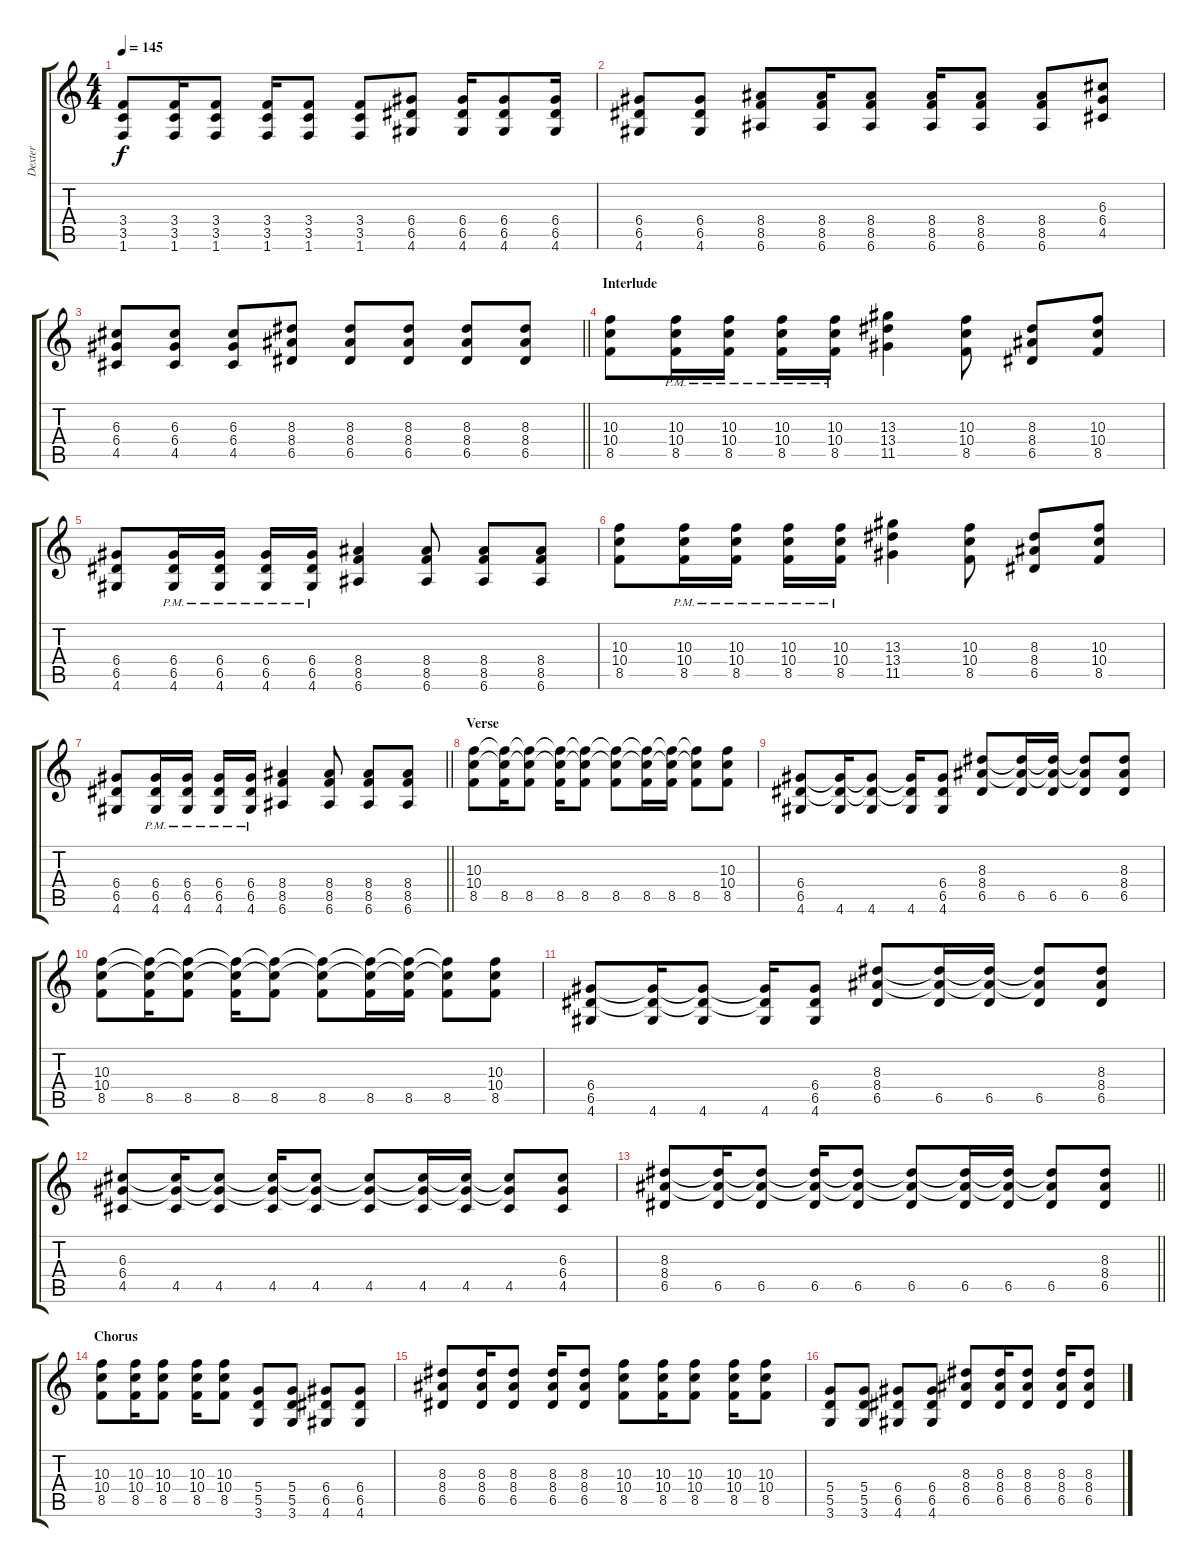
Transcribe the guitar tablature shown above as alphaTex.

\track ("Dexter" "Dexter") {instrument distortionguitar}
\staff {score tabs}
\tuning (E4 B3 G3 D3 A2 E2) {hide}
\ts (4 4)
\tempo 145
\clef g2
\ks c
(3.4 3.5 1.6).8{dy f} (3.4 3.5 1.6).16 (3.4 3.5 1.6).8 (3.4 3.5 1.6).16 (3.4 3.5 1.6).8 (3.4 3.5 1.6).8 (6.4 6.5 4.6).8 (6.4 6.5 4.6).16 (6.4 6.5 4.6).8 (6.4 6.5 4.6).16 |
(6.4 6.5 4.6).8 (6.4 6.5 4.6).8 (8.4 8.5 6.6).8 (8.4 8.5 6.6).16 (8.4 8.5 6.6).8 (8.4 8.5 6.6).16 (8.4 8.5 6.6).8 (8.4 8.5 6.6).8 (6.3 6.4 4.5).8 |
\barLineRight lightlight
(6.3 6.4 4.5).8 (6.3 6.4 4.5).8 (6.3 6.4 4.5).8 (8.3 8.4 6.5).8 (8.3 8.4 6.5).8 (8.3 8.4 6.5).8 (8.3 8.4 6.5).8 (8.3 8.4 6.5).8 |
\section ("" "Interlude")
(10.3 10.4 8.5).8 (10.3{pm} 10.4{pm} 8.5{pm}).16 (10.3{pm} 10.4{pm} 8.5{pm}).16 (10.3{pm} 10.4{pm} 8.5{pm}).16 (10.3{pm} 10.4{pm} 8.5{pm}).16 (13.3 13.4 11.5).4 (10.3 10.4 8.5).8 (8.3 8.4 6.5).8 (10.3 10.4 8.5).8 |
(6.4 6.5 4.6).8 (6.4{pm} 6.5{pm} 4.6{pm}).16 (6.4{pm} 6.5{pm} 4.6{pm}).16 (6.4{pm} 6.5{pm} 4.6{pm}).16 (6.4{pm} 6.5{pm} 4.6{pm}).16 (8.4 8.5 6.6).4 (8.4 8.5 6.6).8 (8.4 8.5 6.6).8 (8.4 8.5 6.6).8 |
(10.3 10.4 8.5).8 (10.3{pm} 10.4{pm} 8.5{pm}).16 (10.3{pm} 10.4{pm} 8.5{pm}).16 (10.3{pm} 10.4{pm} 8.5{pm}).16 (10.3{pm} 10.4{pm} 8.5{pm}).16 (13.3 13.4 11.5).4 (10.3 10.4 8.5).8 (8.3 8.4 6.5).8 (10.3 10.4 8.5).8 |
\barLineRight lightlight
(6.4 6.5 4.6).8 (6.4{pm} 6.5{pm} 4.6{pm}).16 (6.4{pm} 6.5{pm} 4.6{pm}).16 (6.4{pm} 6.5{pm} 4.6{pm}).16 (6.4{pm} 6.5{pm} 4.6{pm}).16 (8.4 8.5 6.6).4 (8.4 8.5 6.6).8 (8.4 8.5 6.6).8 (8.4 8.5 6.6).8 |
\section ("" "Verse")
(10.3 10.4 8.5).8 (10.3{t} 10.4{t} 8.5).16 (10.3{t} 10.4{t} 8.5).8 (10.3{t} 10.4{t} 8.5).16 (10.3{t} 10.4{t} 8.5).8 (10.3{t} 10.4{t} 8.5).8 (10.3{t} 10.4{t} 8.5).16 (10.3{t} 10.4{t} 8.5).16 (10.3{t} 10.4{t} 8.5).8 (10.3 10.4 8.5).8 |
(6.4 6.5 4.6).8 (6.4{t} 6.5{t} 4.6).16 (6.4{t} 6.5{t} 4.6).8 (6.4{t} 6.5{t} 4.6).16 (6.4 6.5 4.6).8 (8.3 8.4 6.5).8 (8.3{t} 8.4{t} 6.5).16 (8.3{t} 8.4{t} 6.5).16 (8.3{t} 8.4{t} 6.5).8 (8.3 8.4 6.5).8 |
(10.3 10.4 8.5).8 (10.3{t} 10.4{t} 8.5).16 (10.3{t} 10.4{t} 8.5).8 (10.3{t} 10.4{t} 8.5).16 (10.3{t} 10.4{t} 8.5).8 (10.3{t} 10.4{t} 8.5).8 (10.3{t} 10.4{t} 8.5).16 (10.3{t} 10.4{t} 8.5).16 (10.3{t} 10.4{t} 8.5).8 (10.3 10.4 8.5).8 |
(6.4 6.5 4.6).8 (6.4{t} 6.5{t} 4.6).16 (6.4{t} 6.5{t} 4.6).8 (6.4{t} 6.5{t} 4.6).16 (6.4 6.5 4.6).8 (8.3 8.4 6.5).8 (8.3{t} 8.4{t} 6.5).16 (8.3{t} 8.4{t} 6.5).16 (8.3{t} 8.4{t} 6.5).8 (8.3 8.4 6.5).8 |
(6.3 6.4 4.5).8 (6.3{t} 6.4{t} 4.5).16 (6.3{t} 6.4{t} 4.5).8 (6.3{t} 6.4{t} 4.5).16 (6.3{t} 6.4{t} 4.5).8 (6.3{t} 6.4{t} 4.5).8 (6.3{t} 6.4{t} 4.5).16 (6.3{t} 6.4{t} 4.5).16 (6.3{t} 6.4{t} 4.5).8 (6.3 6.4 4.5).8 |
\barLineRight lightlight
(8.3 8.4 6.5).8 (8.3{t} 8.4{t} 6.5).16 (8.3{t} 8.4{t} 6.5).8 (8.3{t} 8.4{t} 6.5).16 (8.3{t} 8.4{t} 6.5).8 (8.3{t} 8.4{t} 6.5).8 (8.3{t} 8.4{t} 6.5).16 (8.3{t} 8.4{t} 6.5).16 (8.3{t} 8.4{t} 6.5).8 (8.3 8.4 6.5).8 |
\section ("" "Chorus")
(10.3 10.4 8.5).8 (10.3 10.4 8.5).16 (10.3 10.4 8.5).8 (10.3 10.4 8.5).16 (10.3 10.4 8.5).8 (5.4 5.5 3.6).8 (5.4 5.5 3.6).8 (6.4 6.5 4.6).8 (6.4 6.5 4.6).8 |
(8.3 8.4 6.5).8 (8.3 8.4 6.5).16 (8.3 8.4 6.5).8 (8.3 8.4 6.5).16 (8.3 8.4 6.5).8 (10.3 10.4 8.5).8 (10.3 10.4 8.5).16 (10.3 10.4 8.5).8 (10.3 10.4 8.5).16 (10.3 10.4 8.5).8 |
(5.4 5.5 3.6).8 (5.4 5.5 3.6).8 (6.4 6.5 4.6).8 (6.4 6.5 4.6).8 (8.3 8.4 6.5).8 (8.3 8.4 6.5).16 (8.3 8.4 6.5).8 (8.3 8.4 6.5).16 (8.3 8.4 6.5).8
